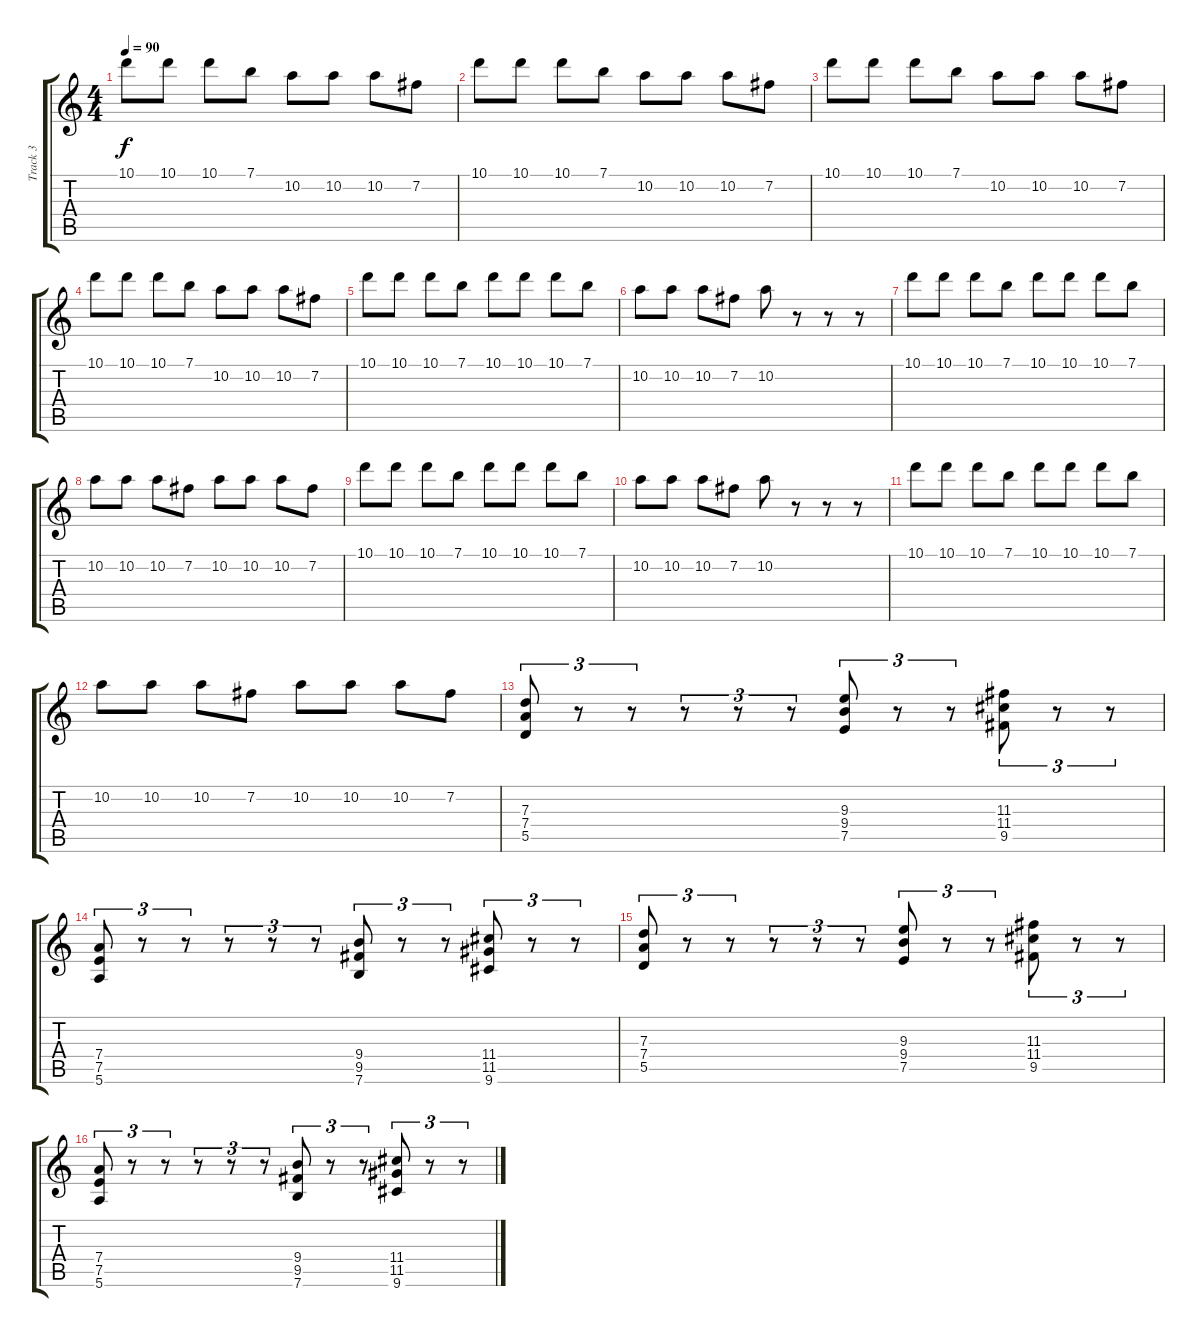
\track ("Track 3" "Track 3") {instrument overdrivenguitar}
\staff {score tabs}
\tuning (E4 B3 G3 D3 A2 E2) {hide}
\ts (4 4)
\tempo 90
\clef g2
\ks c
10.1.8{dy f} 10.1.8 10.1.8 7.1.8 10.2.8 10.2.8 10.2.8 7.2.8 |
10.1.8 10.1.8 10.1.8 7.1.8 10.2.8 10.2.8 10.2.8 7.2.8 |
10.1.8 10.1.8 10.1.8 7.1.8 10.2.8 10.2.8 10.2.8 7.2.8 |
10.1.8 10.1.8 10.1.8 7.1.8 10.2.8 10.2.8 10.2.8 7.2.8 |
10.1.8 10.1.8 10.1.8 7.1.8 10.1.8 10.1.8 10.1.8 7.1.8 |
10.2.8 10.2.8 10.2.8 7.2.8 10.2.8 r.8 r.8 r.8 |
10.1.8 10.1.8 10.1.8 7.1.8 10.1.8 10.1.8 10.1.8 7.1.8 |
10.2.8 10.2.8 10.2.8 7.2.8 10.2.8 10.2.8 10.2.8 7.2.8 |
10.1.8 10.1.8 10.1.8 7.1.8 10.1.8 10.1.8 10.1.8 7.1.8 |
10.2.8 10.2.8 10.2.8 7.2.8 10.2.8 r.8 r.8 r.8 |
10.1.8 10.1.8 10.1.8 7.1.8 10.1.8 10.1.8 10.1.8 7.1.8 |
10.2.8 10.2.8 10.2.8 7.2.8 10.2.8 10.2.8 10.2.8 7.2.8 |
(7.3 7.4 5.5).8{tu (3 2)} r.8{tu (3 2)} r.8{tu (3 2)} r.8{tu (3 2)} r.8{tu (3 2)} r.8{tu (3 2)} (9.3 9.4 7.5).8{tu (3 2)} r.8{tu (3 2)} r.8{tu (3 2)} (11.3 11.4 9.5).8{tu (3 2)} r.8{tu (3 2)} r.8{tu (3 2)} |
(7.4 7.5 5.6).8{tu (3 2)} r.8{tu (3 2)} r.8{tu (3 2)} r.8{tu (3 2)} r.8{tu (3 2)} r.8{tu (3 2)} (9.4 9.5 7.6).8{tu (3 2)} r.8{tu (3 2)} r.8{tu (3 2)} (11.4 11.5 9.6).8{tu (3 2)} r.8{tu (3 2)} r.8{tu (3 2)} |
(7.3 7.4 5.5).8{tu (3 2)} r.8{tu (3 2)} r.8{tu (3 2)} r.8{tu (3 2)} r.8{tu (3 2)} r.8{tu (3 2)} (9.3 9.4 7.5).8{tu (3 2)} r.8{tu (3 2)} r.8{tu (3 2)} (11.3 11.4 9.5).8{tu (3 2)} r.8{tu (3 2)} r.8{tu (3 2)} |
(7.4 7.5 5.6).8{tu (3 2)} r.8{tu (3 2)} r.8{tu (3 2)} r.8{tu (3 2)} r.8{tu (3 2)} r.8{tu (3 2)} (9.4 9.5 7.6).8{tu (3 2)} r.8{tu (3 2)} r.8{tu (3 2)} (11.4 11.5 9.6).8{tu (3 2)} r.8{tu (3 2)} r.8{tu (3 2)}
